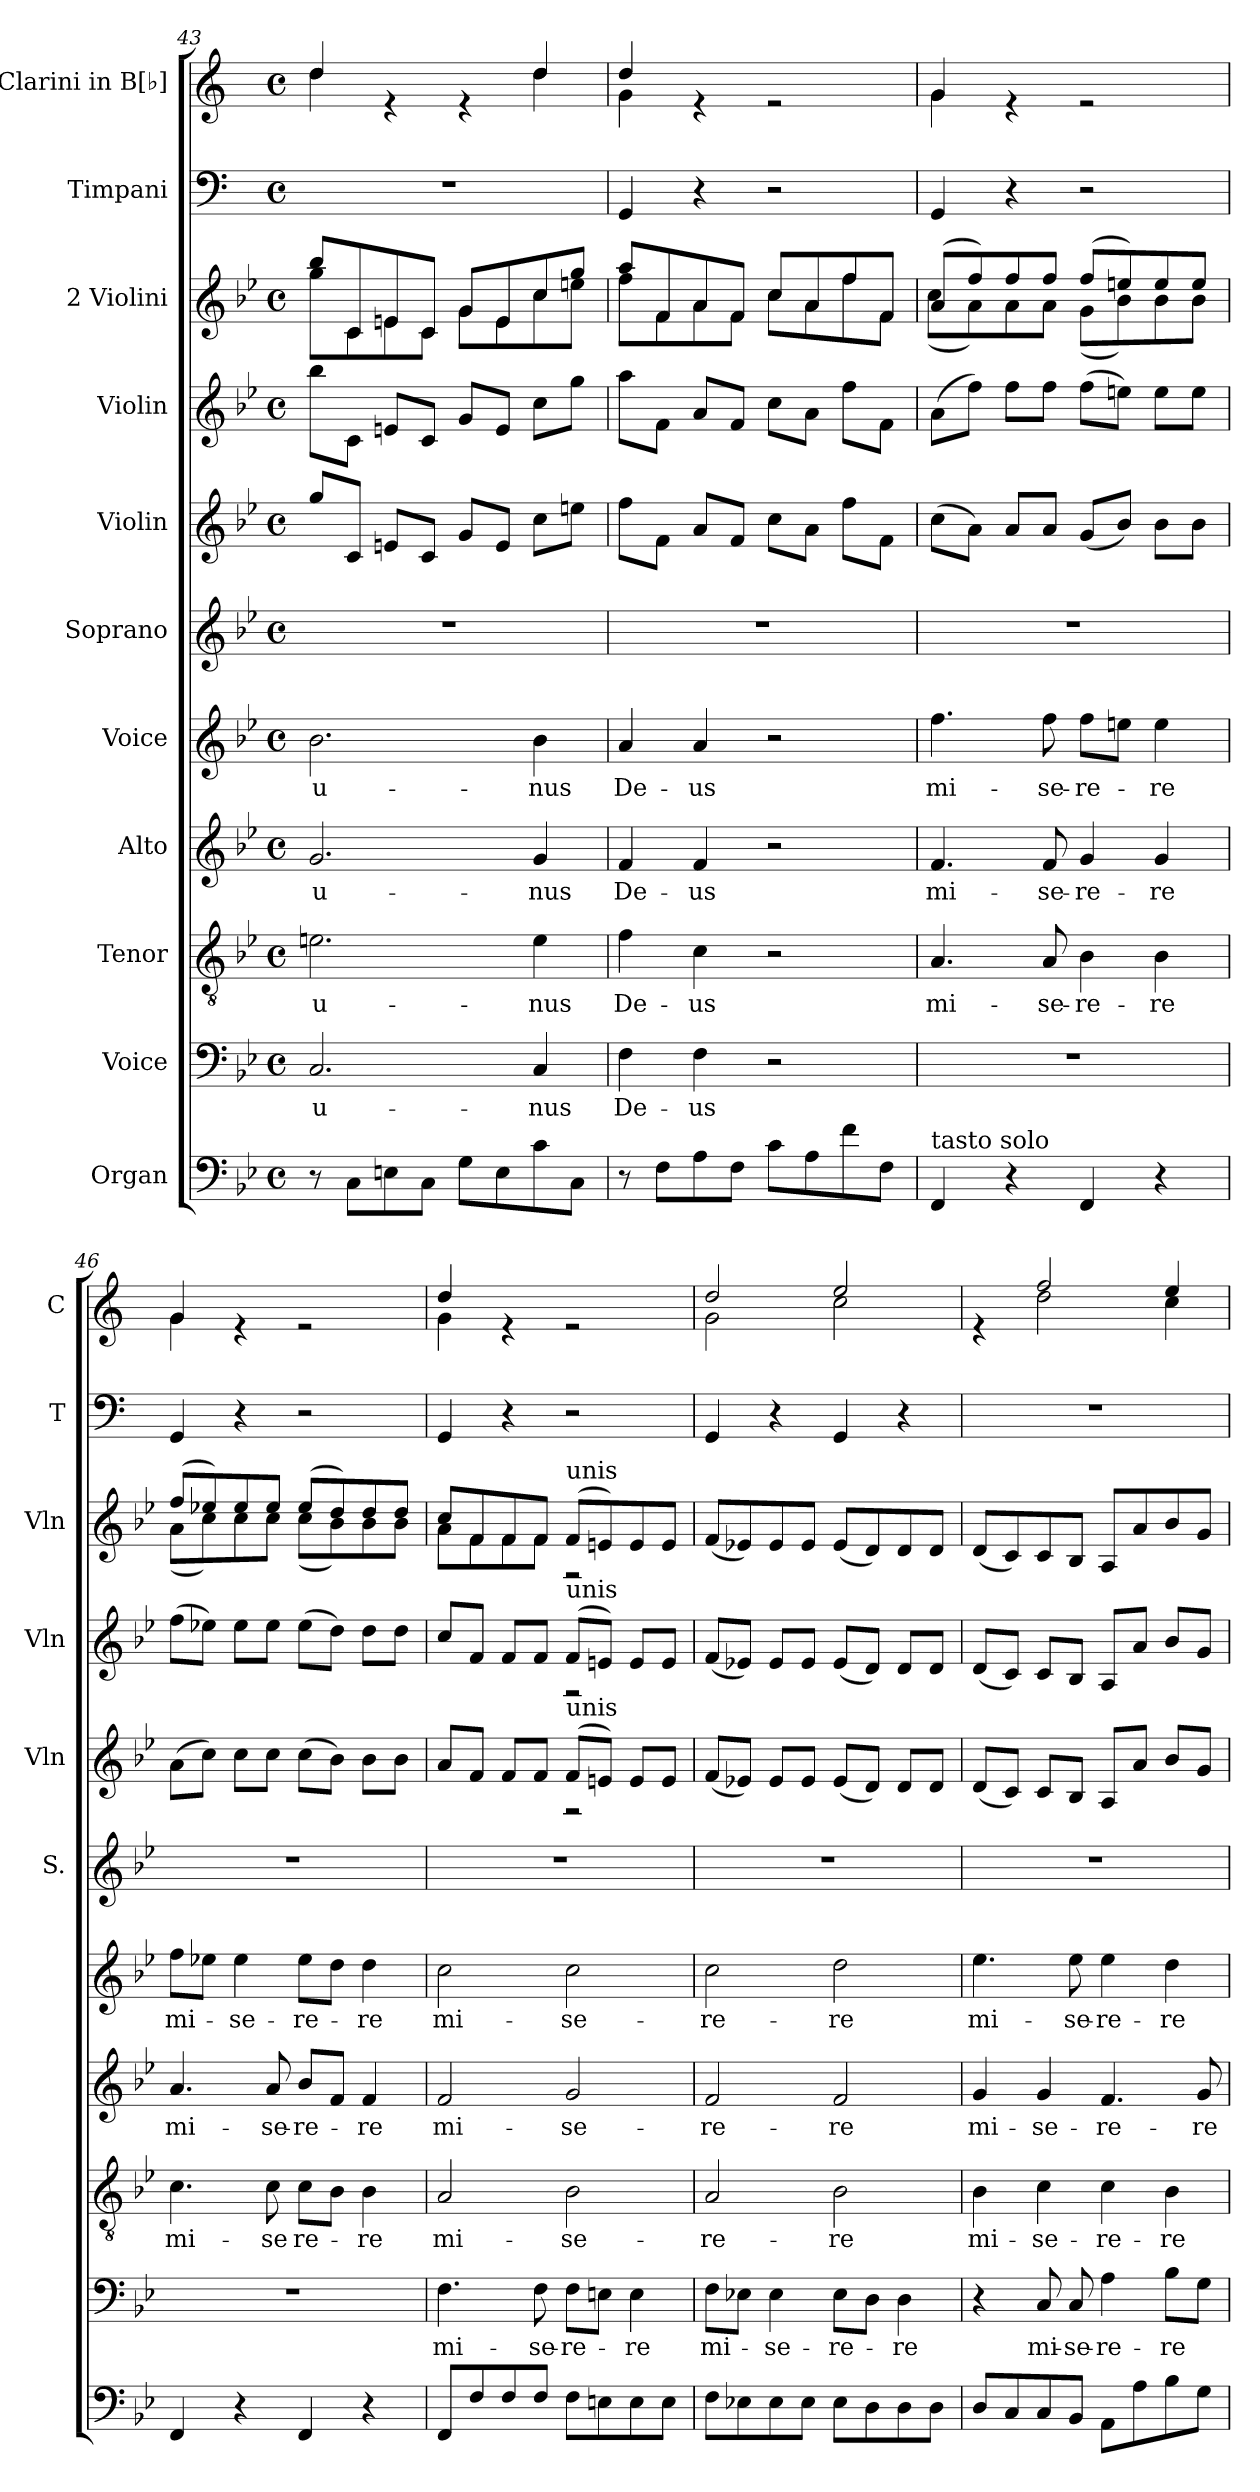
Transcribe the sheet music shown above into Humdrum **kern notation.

**kern	**kern	**text	**kern	**text	**kern	**text	**kern	**text	**kern	**kern	**kern	**kern	**kern	**kern
*part11	*part10	*part10	*part9	*part9	*part8	*part8	*part7	*part7	*part6	*part5	*part4	*part3	*part2	*part1
*staff11	*staff10	*staff10	*staff9	*staff9	*staff8	*staff8	*staff7	*staff7	*staff6	*staff5	*staff4	*staff3	*staff2	*staff1
*I"Organ	*I"Voice	*	*I"Tenor	*	*I"Alto	*	*I"Voice	*	*I"Soprano	*I"Violin	*I"Violin	*I"2 Violini	*I"Timpani	*I"Clarini in B[♭]
*	*	*	*	*	*	*	*	*	*I'S.	*I'Vln	*I'Vln	*I'Vln	*I'T	*I'C
!!LO:PB:g=z
*clefF4	*clefF4	*	*clefGv2	*	*clefG2	*	*clefG2	*	*clefG2	*clefG2	*clefG2	*clefG2	*clefF4	*clefG2
*	*	*	*	*	*	*	*	*	*	*	*	*	*ITrd1c2	*ITrd1c2
*k[b-e-]	*k[b-e-]	*	*k[b-e-]	*	*k[b-e-]	*	*k[b-e-]	*	*k[b-e-]	*k[b-e-]	*k[b-e-]	*k[b-e-]	*k[b-e-]	*k[b-e-]
*M4/4	*M4/4	*	*M4/4	*	*M4/4	*	*M4/4	*	*M4/4	*M4/4	*M4/4	*M4/4	*M4/4	*M4/4
*met(c)	*met(c)	*	*met(c)	*	*met(c)	*	*met(c)	*	*met(c)	*met(c)	*met(c)	*met(c)	*met(c)	*met(c)
=43	=43	=43	=43	=43	=43	=43	=43	=43	=43	=43	=43	=43	=43	=43
!	!	!LO:LY:b	!	!LO:LY:b	!	!LO:LY:b	!	!LO:LY:b	!	!	!	!	!	!
*	*	*	*	*	*	*	*	*	*	*	*	*^	*	*^
8r	2.C/	u-	2.en\	u-	2.g/	u-	2.b-\	u-	1r	8gg/L	8bb-\L	8bb-/L	8gg\L	1r	4cc/	4cc\
8C\L	.	.	.	.	.	.	.	.	.	8c/J	8c\J	8c/	8c\	.	.	.
8En\	.	.	.	.	.	.	.	.	.	8en/L	8en/L	8en/	8e\	.	4re	2ryy
8C\J	.	.	.	.	.	.	.	.	.	8c/J	8c/J	8c/J	8c\J	.	.	.
8G\L	.	.	.	.	.	.	.	.	.	8g/L	8g/L	8g/L	8g\L	.	4re	.
8E\	.	.	.	.	.	.	.	.	.	8e/J	8e/J	8e/	8e\	.	.	.
!	!	!LO:LY:b	!	!LO:LY:b	!	!LO:LY:b	!	!LO:LY:b	!	!	!	!	!	!	!	!
8c\	4C/	-nus	4e\	-nus	4g/	-nus	4b-\	-nus	.	8cc\L	8cc\L	8cc/	8cc\	.	4cc/	4cc\
8C\J	.	.	.	.	.	.	.	.	.	8een\J	8gg\J	8gg/J	8een\J	.	.	.
=44	=44	=44	=44	=44	=44	=44	=44	=44	=44	=44	=44	=44	=44	=44	=44	=44
!	!	!LO:LY:b	!	!LO:LY:b	!	!LO:LY:b	!	!LO:LY:b	!	!	!	!	!	!	!	!
8r	4F\	De-	4f\	De-	4f/	De-	4a/	De-	1r	8ff\L	8aa\L	8aa/L	8ff\L	4FF/	4cc/	4f\
8F\L	.	.	.	.	.	.	.	.	.	8f\J	8f\J	8f/	8f\	.	.	.
!	!	!LO:LY:b	!	!LO:LY:b	!	!LO:LY:b	!	!LO:LY:b	!	!	!	!	!	!	!	!
8A\	4F\	-us	4c\	-us	4f/	-us	4a/	-us	.	8a/L	8a/L	8a/	8a\	4r	4re	2.ryy
8F\J	.	.	.	.	.	.	.	.	.	8f/J	8f/J	8f/J	8f\J	.	.	.
8c\L	2r	.	2r	.	2r	.	2r	.	.	8cc\L	8cc\L	8cc/L	8cc\L	2r	2re	.
8A\	.	.	.	.	.	.	.	.	.	8a\J	8a\J	8a/	8a\	.	.	.
8f\	.	.	.	.	.	.	.	.	.	8ff\L	8ff\L	8ff/	8ff\	.	.	.
8F\J	.	.	.	.	.	.	.	.	.	8f\J	8f\J	8f/J	8f\J	.	.	.
=45	=45	=45	=45	=45	=45	=45	=45	=45	=45	=45	=45	=45	=45	=45	=45	=45
!LO:TX:a:t=tasto solo	!	!	!	!	!	!	!	!	!	!	!	!	!	!	!	!
!	!	!	!	!LO:LY:b	!	!LO:LY:b	!	!LO:LY:b	!	!	!	!	!	!	!	!
4FF/	1r	.	4.A/	mi-	4.f/	mi-	4.ff\	mi-	1r	(8cc\L	(8a\L	(8a/L	(8cc\L	4FF/	4f/	4f\
.	.	.	.	.	.	.	.	.	.	8a\J)	8ff\J)	8ff/)	8a\)	.	.	.
4r	.	.	.	.	.	.	.	.	.	8a/L	8ff\L	8ff/	8a\	4r	4re	2.ryy
!	!	!	!	!LO:LY:b	!	!LO:LY:b	!	!LO:LY:b	!	!	!	!	!	!	!	!
.	.	.	8A/	-se-	8f/	-se-	8ff\	-se-	.	8a/J	8ff\J	8ff/J	8a\J	.	.	.
!	!	!	!	!LO:LY:b	!	!LO:LY:b	!	!LO:LY:b	!	!	!	!	!	!	!	!
4FF/	.	.	4B-\	-re-	4g/	-re-	8ff\L	-re-	.	(8g/L	(8ff\L	(8ff/L	(8g\L	2r	2re	.
.	.	.	.	.	.	.	8een\J	.	.	8b-/J)	8een\J)	8een/)	8b-\)	.	.	.
!	!	!	!	!LO:LY:b	!	!LO:LY:b	!	!LO:LY:b	!	!	!	!	!	!	!	!
4r	.	.	4B-\	-re	4g/	-re	4ee\	-re	.	8b-\L	8ee\L	8ee/	8b-\	.	.	.
.	.	.	.	.	.	.	.	.	.	8b-\J	8ee\J	8ee/J	8b-\J	.	.	.
=46	=46	=46	=46	=46	=46	=46	=46	=46	=46	=46	=46	=46	=46	=46	=46	=46
!	!	!	!	!LO:LY:b	!	!LO:LY:b	!	!LO:LY:b	!	!	!	!	!	!	!	!
4FF/	1r	.	4.c\	mi-	4.a/	mi-	8ff\L	mi-	1r	(8a\L	(8ff\L	(8ff/L	(8a\L	4FF/	4f/	4f\
.	.	.	.	.	.	.	8ee-X\J	.	.	8cc\J)	8ee-X\J)	8ee-X/)	8cc\)	.	.	.
!	!	!	!	!	!	!	!	!LO:LY:b	!	!	!	!	!	!	!	!
4r	.	.	.	.	.	.	4ee-\	-se-	.	8cc\L	8ee-\L	8ee-/	8cc\	4r	4re	2.ryy
!	!	!	!	!LO:LY:b	!	!LO:LY:b	!	!	!	!	!	!	!	!	!	!
.	.	.	8c\	-se	8a/	-se-	.	.	.	8cc\J	8ee-\J	8ee-/J	8cc\J	.	.	.
!	!	!	!	!LO:LY:b	!	!LO:LY:b	!	!LO:LY:b	!	!	!	!	!	!	!	!
4FF/	.	.	8c\L	re-	8b-/L	-re-	8ee-\L	-re-	.	(8cc\L	(8ee-\L	(8ee-/L	(8cc\L	2r	2re	.
.	.	.	8B-\J	.	8f/J	.	8dd\J	.	.	8b-\J)	8dd\J)	8dd/)	8b-\)	.	.	.
!	!	!	!	!LO:LY:b	!	!LO:LY:b	!	!LO:LY:b	!	!	!	!	!	!	!	!
4r	.	.	4B-\	-re	4f/	-re	4dd\	-re	.	8b-\L	8dd\L	8dd/	8b-\	.	.	.
.	.	.	.	.	.	.	.	.	.	8b-\J	8dd\J	8dd/J	8b-\J	.	.	.
=47	=47	=47	=47	=47	=47	=47	=47	=47	=47	=47	=47	=47	=47	=47	=47	=47
!	!	!LO:LY:b	!	!LO:LY:b	!	!LO:LY:b	!	!LO:LY:b	!	!	!	!	!	!	!	!
*	*	*	*	*	*	*	*	*	*	*^	*^	*	*	*	*	*
8FF/L	4.F\	mi-	2A/	mi-	2f/	mi-	2cc\	mi-	1r	8a/L	2ryy	8cc/L	2ryy	8cc/L	8a\L	4FF/	4cc/	4f\
8F/	.	.	.	.	.	.	.	.	.	8f/J	.	8f/J	.	8f/	8f\	.	.	.
8F/	.	.	.	.	.	.	.	.	.	8f/L	.	8f/L	.	8f/	8f\	4r	4re	2.ryy
!	!	!LO:LY:b	!	!	!	!	!	!	!	!	!	!	!	!	!	!	!	!
8F/J	8F\	-se-	.	.	.	.	.	.	.	8f/J	.	8f/J	.	8f/J	8f\J	.	.	.
!	!	!	!	!	!	!	!	!	!	!	!	!	!	!LO:TX:a:t=unis	!	!	!	!
!	!	!	!	!	!	!	!	!	!	!	!	!LO:TX:a:t=unis	!	!	!	!	!	!
!	!	!	!	!	!	!	!	!	!	!LO:TX:a:t=unis	!	!	!	!	!	!	!	!
!	!	!LO:LY:b	!	!LO:LY:b	!	!LO:LY:b	!	!LO:LY:b	!	!	!	!	!	!	!	!	!	!
8F\L	8F\L	-re-	2B-\	-se-	2g/	-se-	2cc\	-se-	.	(8f/L	2r	(8f/L	2r	(8f/L	2r	2r	2re	.
8En\	8En\J	.	.	.	.	.	.	.	.	8en/J)	.	8en/J)	.	8en/)	.	.	.	.
!	!	!LO:LY:b	!	!	!	!	!	!	!	!	!	!	!	!	!	!	!	!
8E\	4E\	-re	.	.	.	.	.	.	.	8e/L	.	8e/L	.	8e/	.	.	.	.
8E\J	.	.	.	.	.	.	.	.	.	8e/J	.	8e/J	.	8e/J	.	.	.	.
*	*	*	*	*	*	*	*	*	*	*v	*v	*	*	*v	*v	*	*	*
*	*	*	*	*	*	*	*	*	*	*	*v	*v	*	*	*	*
!!LO:PB:g=z	!!
=48	=48	=48	=48	=48	=48	=48	=48	=48	=48	=48	=48	=48	=48	=48	=48
!	!	!LO:LY:b	!	!LO:LY:b	!	!LO:LY:b	!	!LO:LY:b	!	!	!	!	!	!	!
8F\L	8F\L	mi-	2A/	-re-	2f/	-re-	2cc\	-re-	1r	(8f/L	(8f/L	(8f/L	4FF/	2cc/	2f\
8E-X\	8E-X\J	.	.	.	.	.	.	.	.	8e-X/J)	8e-X/J)	8e-X/)	.	.	.
!	!	!LO:LY:b	!	!	!	!	!	!	!	!	!	!	!	!	!
8E-\	4E-\	-se-	.	.	.	.	.	.	.	8e-/L	8e-/L	8e-/	4r	.	.
8E-\J	.	.	.	.	.	.	.	.	.	8e-/J	8e-/J	8e-/J	.	.	.
!	!	!LO:LY:b	!	!LO:LY:b	!	!LO:LY:b	!	!LO:LY:b	!	!	!	!	!	!	!
8E-\L	8E-\L	-re-	2B-\	-re	2f/	-re	2dd\	-re	.	(8e-/L	(8e-/L	(8e-/L	4FF/	2dd/	2b-\
8D\	8D\J	.	.	.	.	.	.	.	.	8d/J)	8d/J)	8d/)	.	.	.
!	!	!LO:LY:b	!	!	!	!	!	!	!	!	!	!	!	!	!
8D\	4D\	-re	.	.	.	.	.	.	.	8d/L	8d/L	8d/	4r	.	.
8D\J	.	.	.	.	.	.	.	.	.	8d/J	8d/J	8d/J	.	.	.
=49	=49	=49	=49	=49	=49	=49	=49	=49	=49	=49	=49	=49	=49	=49	=49
!	!	!	!	!LO:LY:b	!	!LO:LY:b	!	!LO:LY:b	!	!	!	!	!	!	!
8D/L	4r	.	4B-\	mi-	4g/	mi-	4.ee-\	mi-	1r	(8d/L	(8d/L	(8d/L	1r	4re	4ryy
8C/	.	.	.	.	.	.	.	.	.	8c/J)	8c/J)	8c/)	.	.	.
!	!	!LO:LY:b	!	!LO:LY:b	!	!LO:LY:b	!	!	!	!	!	!	!	!	!
8C/	8C/	mi-	4c\	-se-	4g/	-se-	.	.	.	8c/L	8c/L	8c/	.	2ee-/	2cc\
!	!	!LO:LY:b	!	!	!	!	!	!LO:LY:b	!	!	!	!	!	!	!
8BB-/J	8C/	-se-	.	.	.	.	8ee-\	-se-	.	8B-/J	8B-/J	8B-/J	.	.	.
!	!	!LO:LY:b	!	!LO:LY:b	!	!LO:LY:b	!	!LO:LY:b	!	!	!	!	!	!	!
8AA\L	4A\	-re-	4c\	-re-	4.f/	-re-	4ee-\	-re-	.	8A/L	8A/L	8A/L	.	.	.
8A\	.	.	.	.	.	.	.	.	.	8a/J	8a/J	8a/	.	.	.
!	!	!LO:LY:b	!	!LO:LY:b	!	!	!	!LO:LY:b	!	!	!	!	!	!	!
8B-\	8B-\L	-re	4B-\	-re	.	.	4dd\	-re	.	8b-/L	8b-/L	8b-/	.	4dd/	4b-\
!	!	!	!	!	!	!LO:LY:b	!	!	!	!	!	!	!	!	!
8G\J	8G\J	.	.	.	8g/	-re	.	.	.	8g/J	8g/J	8g/J	.	.	.
*	*	*	*	*	*	*	*	*	*	*	*	*	*	*v	*v
=	=	=	=	=	=	=	=	=	=	=	=	=	=	=
*-	*-	*-	*-	*-	*-	*-	*-	*-	*-	*-	*-	*-	*-	*-
